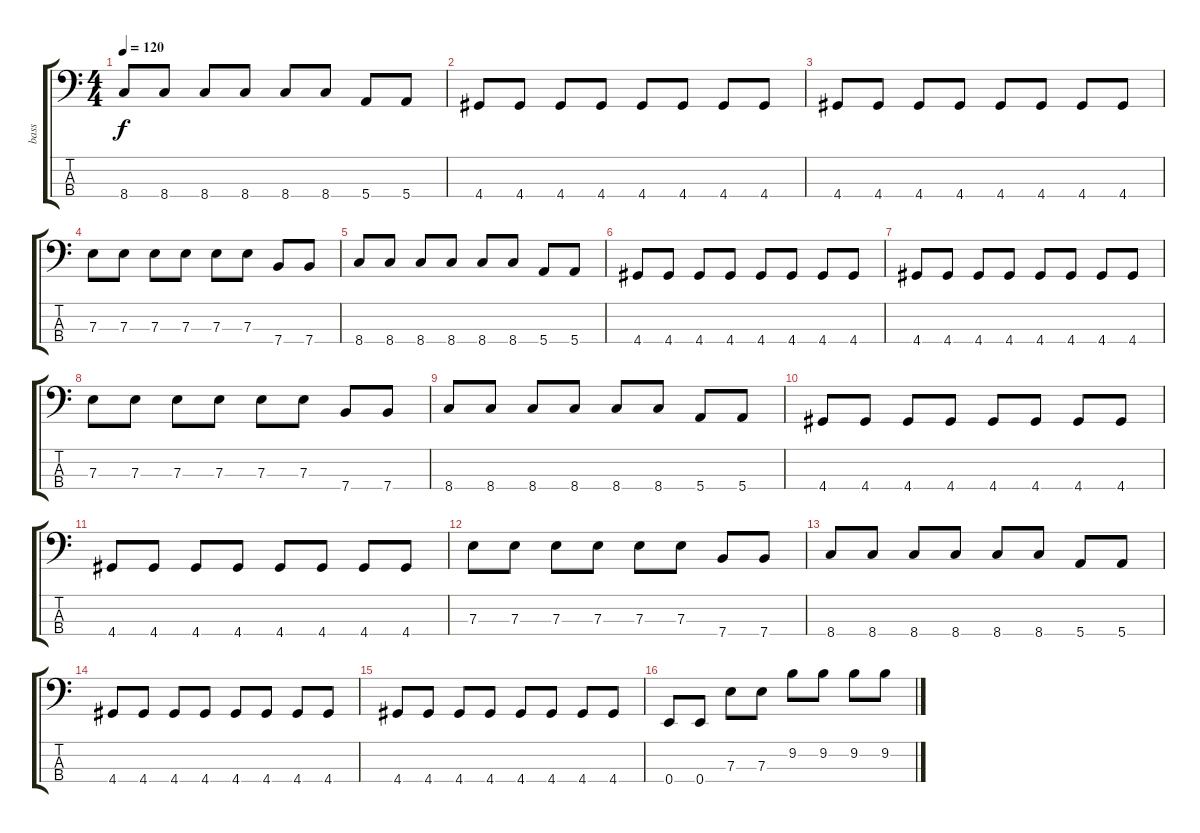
\track ("bass" "bass") {instrument electricbasspick}
\staff {score tabs}
\tuning (G2 D2 A1 E1) {hide}
\ts (4 4)
\tempo 120
\clef f4
\ks c
8.4.8{dy f} 8.4.8 8.4.8 8.4.8 8.4.8 8.4.8 5.4.8 5.4.8 |
4.4.8 4.4.8 4.4.8 4.4.8 4.4.8 4.4.8 4.4.8 4.4.8 |
4.4.8 4.4.8 4.4.8 4.4.8 4.4.8 4.4.8 4.4.8 4.4.8 |
7.3.8 7.3.8 7.3.8 7.3.8 7.3.8 7.3.8 7.4.8 7.4.8 |
8.4.8 8.4.8 8.4.8 8.4.8 8.4.8 8.4.8 5.4.8 5.4.8 |
4.4.8 4.4.8 4.4.8 4.4.8 4.4.8 4.4.8 4.4.8 4.4.8 |
4.4.8 4.4.8 4.4.8 4.4.8 4.4.8 4.4.8 4.4.8 4.4.8 |
7.3.8 7.3.8 7.3.8 7.3.8 7.3.8 7.3.8 7.4.8 7.4.8 |
8.4.8 8.4.8 8.4.8 8.4.8 8.4.8 8.4.8 5.4.8 5.4.8 |
4.4.8 4.4.8 4.4.8 4.4.8 4.4.8 4.4.8 4.4.8 4.4.8 |
4.4.8 4.4.8 4.4.8 4.4.8 4.4.8 4.4.8 4.4.8 4.4.8 |
7.3.8 7.3.8 7.3.8 7.3.8 7.3.8 7.3.8 7.4.8 7.4.8 |
8.4.8 8.4.8 8.4.8 8.4.8 8.4.8 8.4.8 5.4.8 5.4.8 |
4.4.8 4.4.8 4.4.8 4.4.8 4.4.8 4.4.8 4.4.8 4.4.8 |
4.4.8 4.4.8 4.4.8 4.4.8 4.4.8 4.4.8 4.4.8 4.4.8 |
0.4.8 0.4.8 7.3.8 7.3.8 9.2.8 9.2.8 9.2.8 9.2.8
